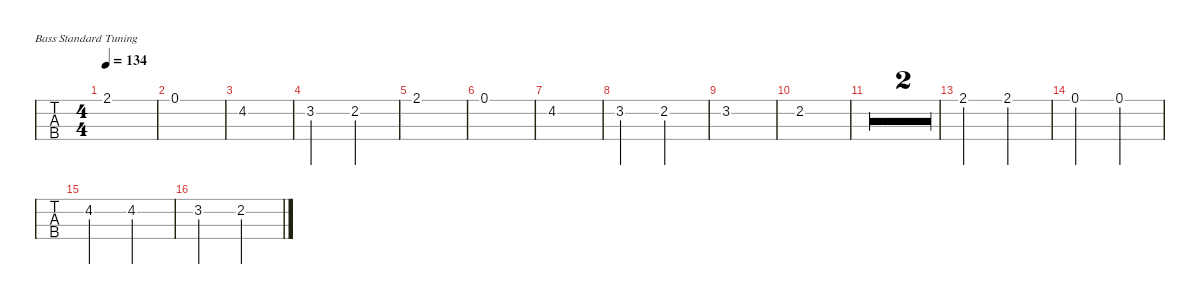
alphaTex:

\hideDynamics
\bracketExtendMode nobrackets
\singleTrackTrackNamePolicy hidden
\multiTrackTrackNamePolicy hidden
\firstSystemTrackNameMode fullname
\firstSystemTrackNameOrientation horizontal
\otherSystemsTrackNameOrientation horizontal
\track ("Bass" "Bass") {multiBarRest instrument electricbassfinger}
\staff {tabs}
\tuning (G2 D2 A1 E1)
\ts (4 4)
\tempo 134
\clef f4
\ks aminor
2.1.1{dy mp} |
0.1.1 |
4.2{acc #}.1 |
3.2.2 2.2.2 |
2.1.1 |
0.1.1 |
4.2{acc #}.1 |
3.2.2 2.2.2 |
3.2.1 |
2.2.1 |
\simile firstofdouble
|
\simile secondofdouble
|
\simile none
2.1.2 2.1.2 |
0.1.2 0.1.2 |
4.2{acc #}.2 4.2{acc #}.2 |
3.2.2 2.2.2
